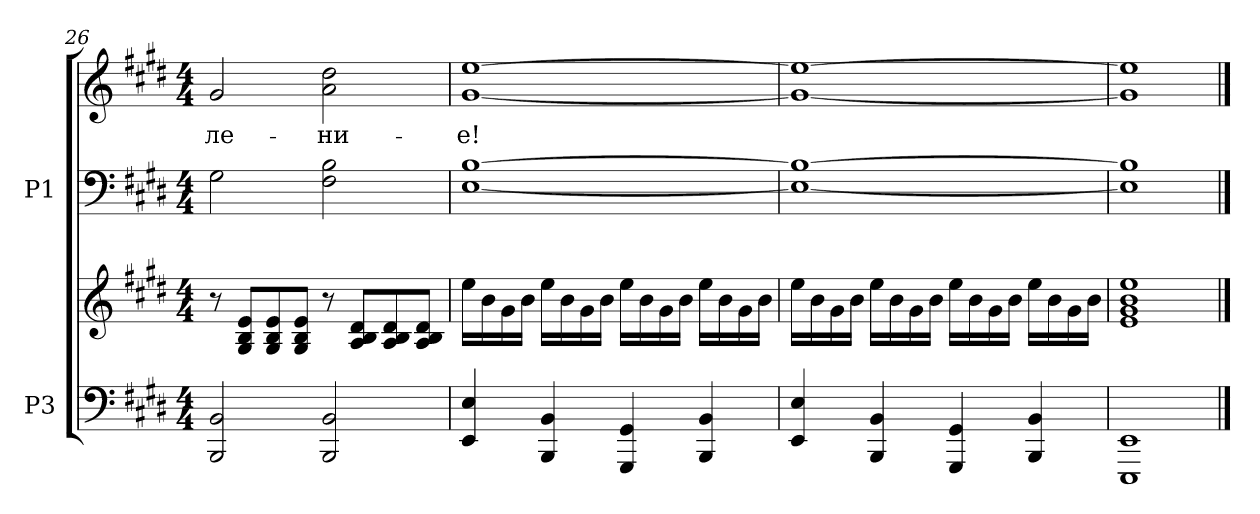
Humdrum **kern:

**kern	**kern	**kern	**kern	**text
*part2	*part2	*part1	*part1	*part1
*staff4	*staff3	*staff2	*staff1	*staff1
*I"P3	*	*I"P1	*	*
*clefF4	*clefG2	*clefF4	*clefG2	*
*k[f#c#g#d#]	*k[f#c#g#d#]	*k[f#c#g#d#]	*k[f#c#g#d#]	*
*E:	*E:	*E:	*E:	*
*M4/4	*M4/4	*M4/4	*M4/4	*
=26	=26	=26	=26	=26
!	!	!	!	!LO:LY:b:color=#000000
2BBBi/ 2BBi	8r	2G#i\	2g#i/	-ле-
.	8G#i/ 8Bi 8eiL	.	.	.
.	8G#i/ 8Bi 8ei	.	.	.
.	8G#i/ 8Bi 8eiJ	.	.	.
!	!	!	!	!LO:LY:b:color=#000000
2BBBi/ 2BBi	8r	2F#i\ 2Bi	2ai\ 2dd#i	-ни-
.	8Ai/ 8Bi 8d#iL	.	.	.
.	8Ai/ 8Bi 8d#i	.	.	.
.	8Ai/ 8Bi 8d#iJ	.	.	.
!!LO:LB:g=z
=27	=27	=27	=27	=27
!	!	!	!	!LO:LY:b:color=#000000
4EEi/ 4Ei	16eei\LL	[<1Ei [>1Bi	[<1g#i [>1eei	-е!
.	16bi\	.	.	.
.	16g#i\	.	.	.
.	16bi\JJ	.	.	.
4BBBi/ 4BBi	16eei\LL	.	.	.
.	16bi\	.	.	.
.	16g#i\	.	.	.
.	16bi\JJ	.	.	.
4GGG#i/ 4GG#i	16eei\LL	.	.	.
.	16bi\	.	.	.
.	16g#i\	.	.	.
.	16bi\JJ	.	.	.
4BBBi/ 4BBi	16eei\LL	.	.	.
.	16bi\	.	.	.
.	16g#i\	.	.	.
.	16bi\JJ	.	.	.
=28	=28	=28	=28	=28
4EEi/ 4Ei	16eei\LL	1Ei_< 1Bi_>	1g#i_< 1eei_>	.
.	16bi\	.	.	.
.	16g#i\	.	.	.
.	16bi\JJ	.	.	.
4BBBi/ 4BBi	16eei\LL	.	.	.
.	16bi\	.	.	.
.	16g#i\	.	.	.
.	16bi\JJ	.	.	.
4GGG#i/ 4GG#i	16eei\LL	.	.	.
.	16bi\	.	.	.
.	16g#i\	.	.	.
.	16bi\JJ	.	.	.
4BBBi/ 4BBi	16eei\LL	.	.	.
.	16bi\	.	.	.
.	16g#i\	.	.	.
.	16bi\JJ	.	.	.
=29	=29	=29	=29	=29
1EEEi 1EEi	1ei 1g#i 1bi 1eei	1Ei] 1Bi]	1g#i] 1eei]	.
==	==	==	==	==
*-	*-	*-	*-	*-
